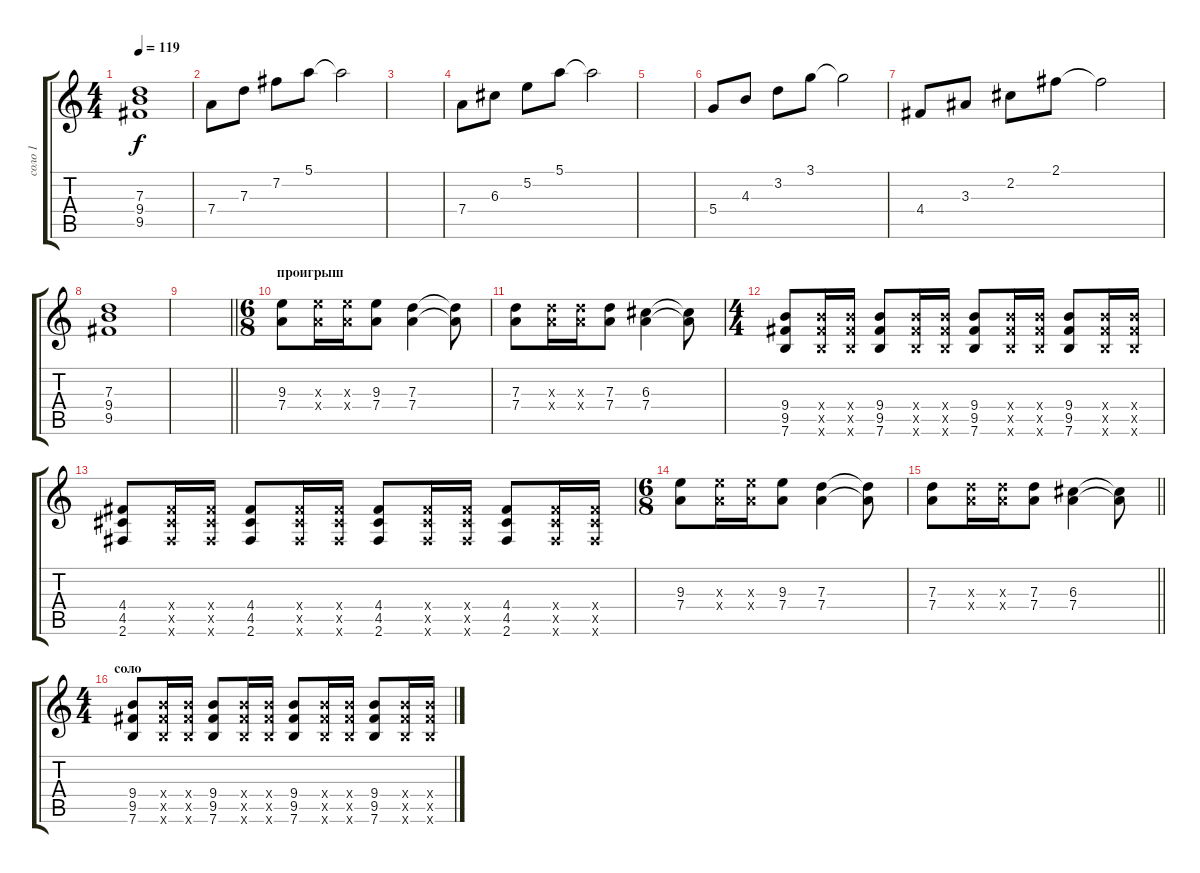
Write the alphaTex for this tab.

\track ("соло 1" "соло 1") {instrument overdrivenguitar}
\staff {score tabs}
\tuning (E4 B3 G3 D3 A2 E2) {hide}
\ts (4 4)
\tempo 119
\clef g2
\ks c
(7.3{t} 9.4{t} 9.5{t}).1{dy f} |
7.4.8 7.3.8 7.2.8 5.1.8 5.1{t}.2 |
|
7.4.8 6.3.8 5.2.8 5.1.8 5.1{t}.2 |
|
5.4.8 4.3.8 3.2.8 3.1.8 3.1{t}.2 |
4.4.8 3.3.8 2.2.8 2.1.8 2.1{t}.2 |
(7.3 9.4 9.5).1 |
\barLineRight lightlight
|
\ts (6 8)
\section ("" "проигрыш")
(9.3 7.4).8 (9.3{x} 7.4{x}).16 (9.3{x} 7.4{x}).16 (9.3 7.4).8 (7.3 7.4).4 (7.3{t} 7.4{t}).8 |
(7.3 7.4).8 (7.3{x} 7.4{x}).16 (7.3{x} 7.4{x}).16 (7.3 7.4).8 (6.3 7.4).4 (6.3{t} 7.4{t}).8 |
\ts (4 4)
(9.4 9.5 7.6).8 (9.4{x} 9.5{x} 7.6{x}).16 (9.4{x} 9.5{x} 7.6{x}).16 (9.4 9.5 7.6).8 (9.4{x} 9.5{x} 7.6{x}).16 (9.4{x} 9.5{x} 7.6{x}).16 (9.4 9.5 7.6).8 (9.4{x} 9.5{x} 7.6{x}).16 (9.4{x} 9.5{x} 7.6{x}).16 (9.4 9.5 7.6).8 (9.4{x} 9.5{x} 7.6{x}).16 (9.4{x} 9.5{x} 7.6{x}).16 |
(4.4 4.5 2.6).8 (4.4{x} 4.5{x} 2.6{x}).16 (4.4{x} 4.5{x} 2.6{x}).16 (4.4 4.5 2.6).8 (4.4{x} 4.5{x} 2.6{x}).16 (4.4{x} 4.5{x} 2.6{x}).16 (4.4 4.5 2.6).8 (4.4{x} 4.5{x} 2.6{x}).16 (4.4{x} 4.5{x} 2.6{x}).16 (4.4 4.5 2.6).8 (4.4{x} 4.5{x} 2.6{x}).16 (4.4{x} 4.5{x} 2.6{x}).16 |
\ts (6 8)
(9.3 7.4).8 (9.3{x} 7.4{x}).16 (9.3{x} 7.4{x}).16 (9.3 7.4).8 (7.3 7.4).4 (7.3{t} 7.4{t}).8 |
\barLineRight lightlight
(7.3 7.4).8 (7.3{x} 7.4{x}).16 (7.3{x} 7.4{x}).16 (7.3 7.4).8 (6.3 7.4).4 (6.3{t} 7.4{t}).8 |
\ts (4 4)
\section ("" "соло")
(9.4 9.5 7.6).8 (9.4{x} 9.5{x} 7.6{x}).16 (9.4{x} 9.5{x} 7.6{x}).16 (9.4 9.5 7.6).8 (9.4{x} 9.5{x} 7.6{x}).16 (9.4{x} 9.5{x} 7.6{x}).16 (9.4 9.5 7.6).8 (9.4{x} 9.5{x} 7.6{x}).16 (9.4{x} 9.5{x} 7.6{x}).16 (9.4 9.5 7.6).8 (9.4{x} 9.5{x} 7.6{x}).16 (9.4{x} 9.5{x} 7.6{x}).16
